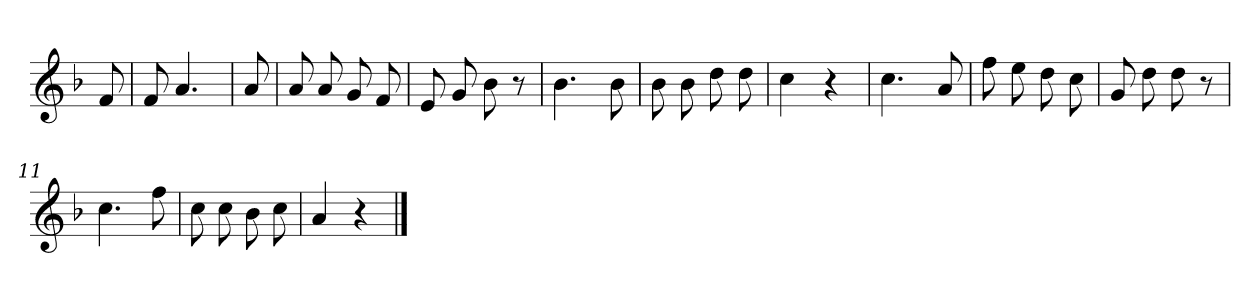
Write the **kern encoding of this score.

**kern
*part1
*staff1
*clefG2
*k[b-]
*F:
=
8f
=1
8f
4.a
=2y
8a
=3
8a
8a
8g
8f
=4
8e
8g
8b-
8r
=5
4.b-
8b-
=6
8b-
8b-
8dd
8dd
=7
4cc
4r
=8
4.cc
8a
=9
8ff
8ee
8dd
8cc
=10
8g
8dd
8dd
8r
=11
4.cc
8ff
=12
8cc
8cc
8b-
8cc
=13
4a
4r
==
*-
